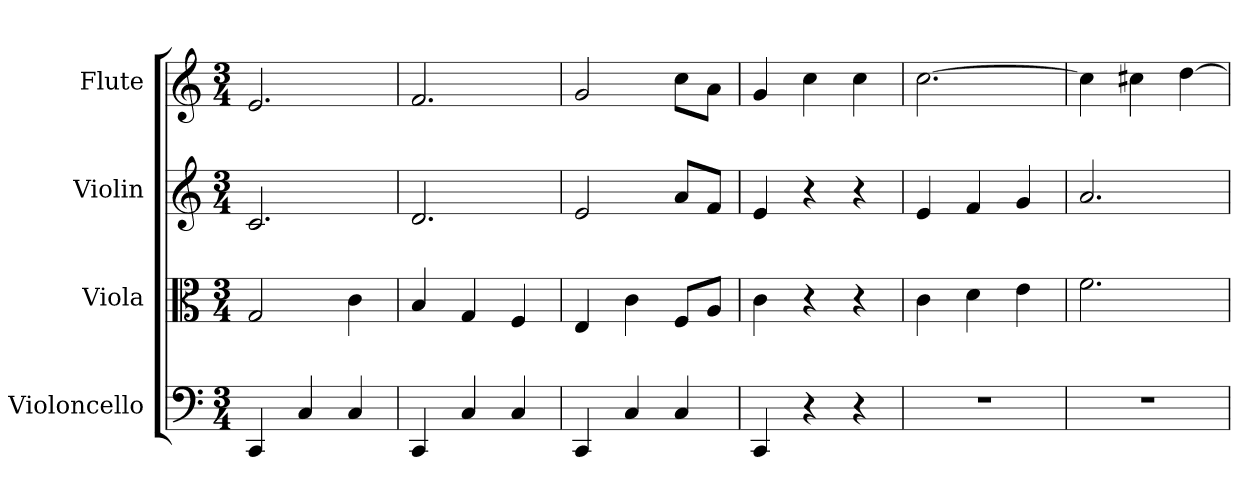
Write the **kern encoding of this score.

**kern	**kern	**kern	**kern
*part4	*part3	*part2	*part1
*staff4	*staff3	*staff2	*staff1
*I"Violoncello	*I"Viola	*I"Violin	*I"Flute
*I'Vc	*I'Vla	*I'Vln	*I'Fl
*clefF4	*clefC3	*	*
*k[]	*k[]	*k[]	*k[]
*a:	*a:	*a:	*a:
*M3/4	*M3/4	*M3/4	*M3/4
*MM118	*MM118	*MM118	*MM118
=	=	=	=
4CC	2G	2.c	2.e
4C	.	.	.
4C	4c	.	.
=2	=2	=2	=2
4CC	4B	2.d	2.f
4C	4G	.	.
4C	4F	.	.
=3	=3	=3	=3
4CC	4E	2e	2g
4C	4c	.	.
4C	8F/L	8aL	8ccL
.	8A/J	8fJ	8aJ
=4	=4	=4	=4
4CC	4c	4e	4g
4r	4r	4r	4cc
4r	4r	4r	4cc
=5	=5	=5	=5
2.r	4c	4e	[2.cc
.	4d	4f	.
.	4e	4g	.
=6	=6	=6	=6
2.r	2.f	2.a	4cc]
.	.	.	4cc#X
.	.	.	[4dd
=	=	=	=
*-	*-	*-	*-
